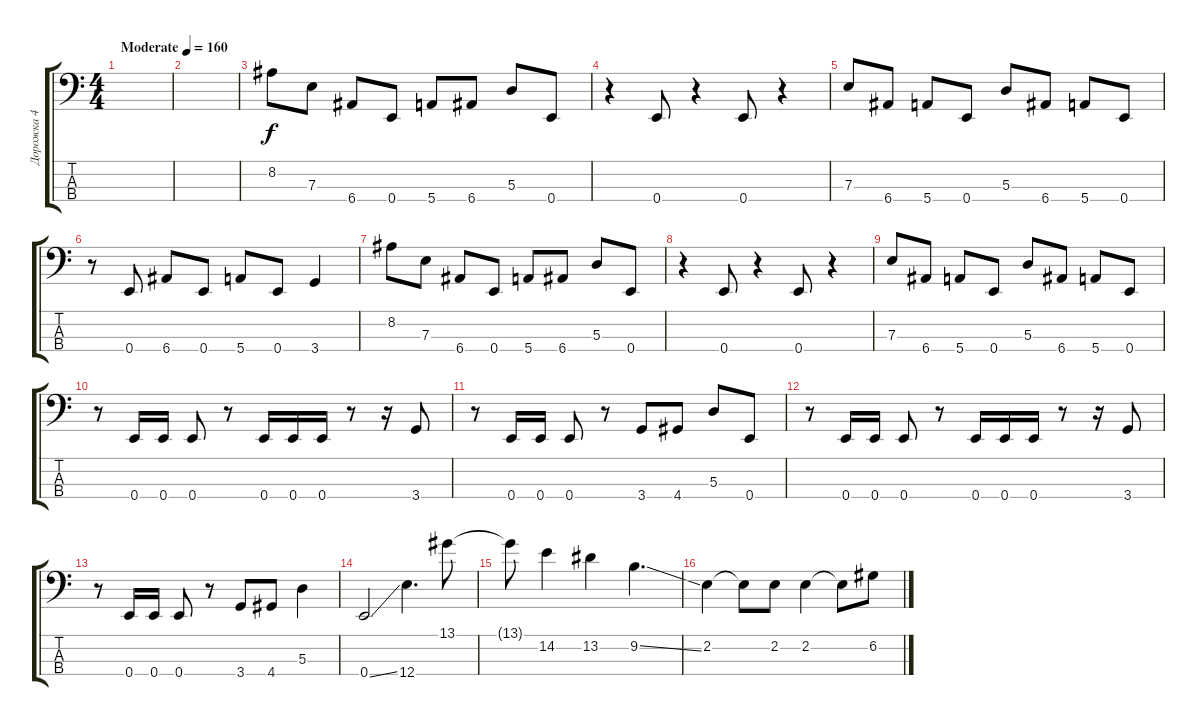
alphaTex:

\track ("Дорожка 4" "Дорожка 4") {instrument electricbassfinger}
\staff {score tabs}
\tuning (G2 D2 A1 E1) {hide}
\ts (4 4)
\tempo (160 "Moderate")
\clef f4
\ks c
|
|
8.2.8 7.3.8 6.4.8 0.4.8 5.4.8 6.4.8 5.3.8 0.4.8 |
r.4 0.4.8 r.4 0.4.8 r.4 |
7.3.8 6.4.8 5.4.8 0.4.8 5.3.8 6.4.8 5.4.8 0.4.8 |
r.8 0.4.8 6.4.8 0.4.8 5.4.8 0.4.8 3.4.4 |
8.2.8 7.3.8 6.4.8 0.4.8 5.4.8 6.4.8 5.3.8 0.4.8 |
r.4 0.4.8 r.4 0.4.8 r.4 |
7.3.8 6.4.8 5.4.8 0.4.8 5.3.8 6.4.8 5.4.8 0.4.8 |
r.8 0.4.16 0.4.16 0.4.8 r.8 0.4.16 0.4.16 0.4.16 r.8 r.16 3.4.8 |
r.8 0.4.16 0.4.16 0.4.8 r.8 3.4.8 4.4.8 5.3.8 0.4.8 |
r.8 0.4.16 0.4.16 0.4.8 r.8 0.4.16 0.4.16 0.4.16 r.8 r.16 3.4.8 |
r.8 0.4.16 0.4.16 0.4.8 r.8 3.4.8 4.4.8 5.3.4 |
0.4{ss}.2 12.4.4{d} 13.1.8 |
13.1{t}.8 14.2.4 13.2.4 9.2{ss}.4{d} |
2.2.4 2.2{t}.8 2.2.8 2.2.4 2.2{t}.8 6.2.8
